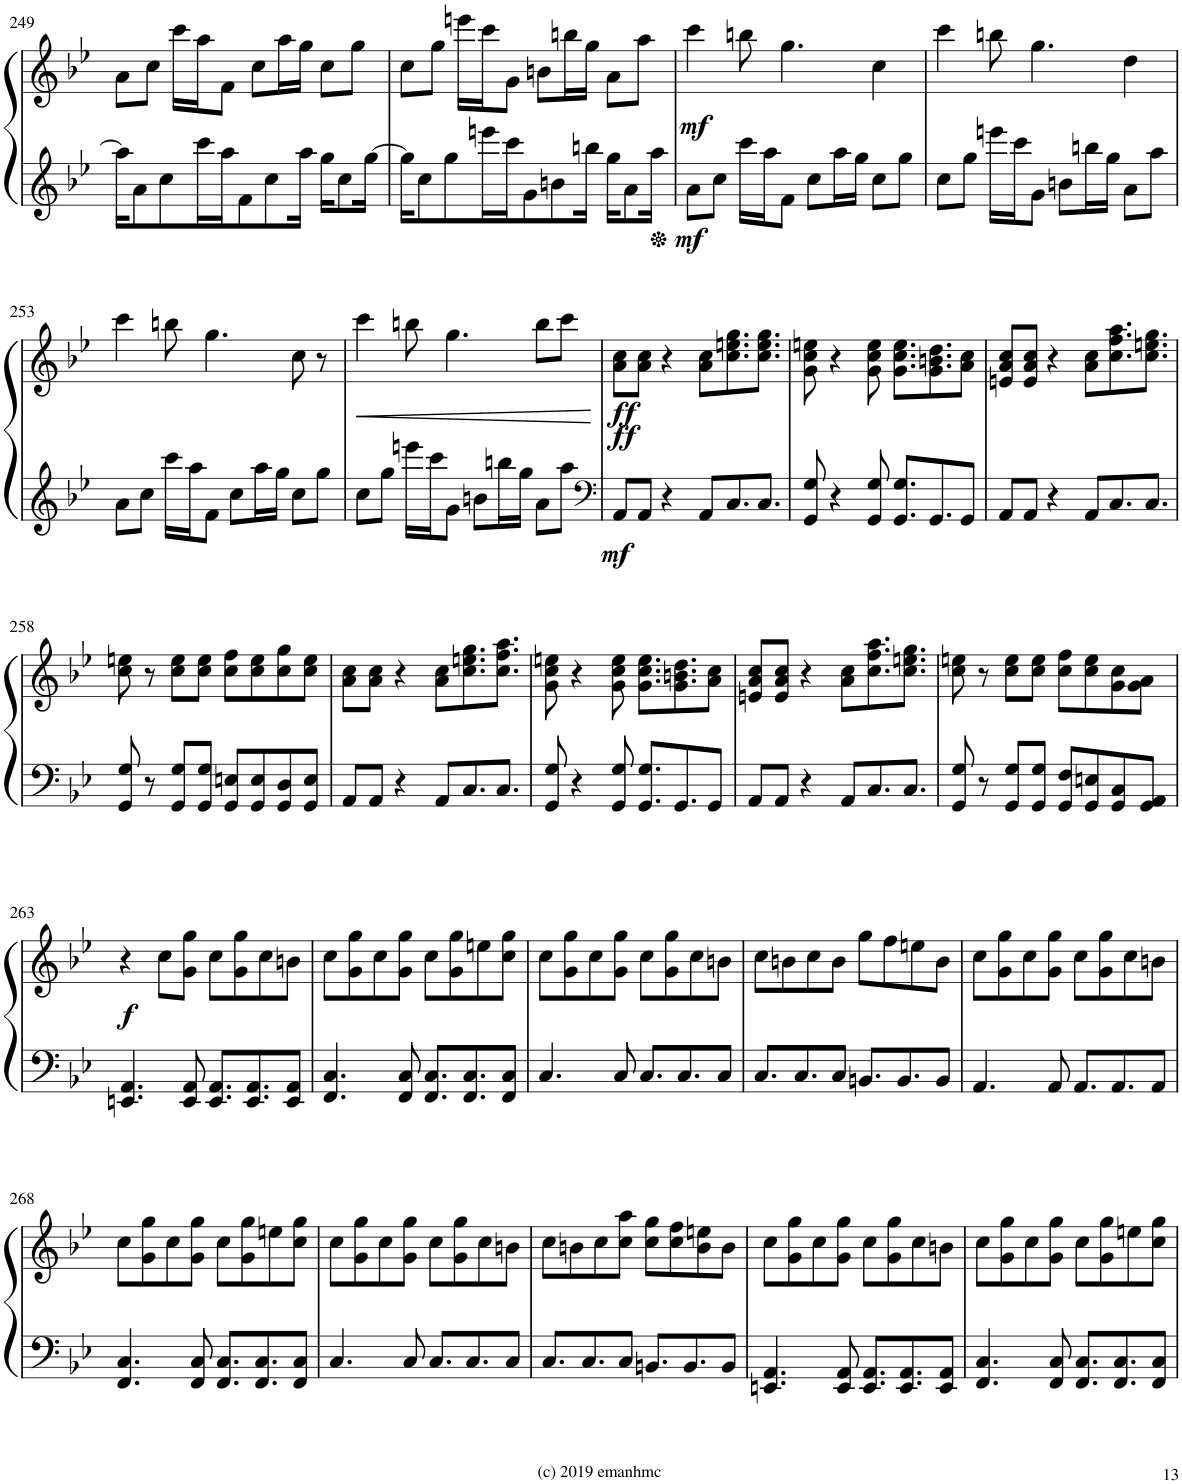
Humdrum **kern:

**kern	**kern	**dynam
*part1	*part1	*part1
*staff2	*staff1	*staff1/2
*I"Piano	*	*
*I'Pno.	*	*
!!LO:PB:g=z
*clefG2	*clefG2	*
*k[b-e-]	*k[b-e-]	*
*M4/4	*M4/4	*
*met(c)	*met(c)	*
=249	=249	=249
16aa\KL]	8a\L	.
8a\	.	.
.	8cc\J	.
8cc\	.	.
.	16ccc\LL	.
16ccc\L	16aa\J	.
16aa\J	8f\J	.
8f\	.	.
.	8cc\L	.
8cc\	.	.
.	16aa\L	.
16aa\Jk	16gg\JJ	.
16gg\KL	8cc\L	.
8cc\	.	.
.	8gg\J	.
[16gg\Jk	.	.
=250	=250	=250
16gg\KL]	8cc\L	.
8cc\	.	.
.	8gg\J	.
8gg\	.	.
.	16eeen\LL	.
16eeen\L	16ccc\J	.
16ccc\J	8g\J	.
8g\	.	.
.	8bn\L	.
8bn\	.	.
.	16bbn\L	.
16bbn\Jk	16gg\JJ	.
16gg\KL	8a\L	.
8a\	.	.
.	8aa\J	.
16aa\Jk	.	.
=251	=251	=251
!	!	!LO:DY:b=2
!	!	!LO:DY:n=1:b
8a\L	4ccc\	mf mf
8cc\J	.	.
16ccc\LL	8bbn\	.
16aa\J	.	.
8f\J	4.gg\	.
8cc\L	.	.
16aa\L	.	.
16gg\JJ	.	.
8cc\L	4cc\	.
8gg\J	.	.
=252	=252	=252
8cc\L	4ccc\	.
8gg\J	.	.
16eeen\LL	8bbn\	.
16ccc\J	.	.
8g\J	4.gg\	.
8bn\L	.	.
16bbn\L	.	.
16gg\JJ	.	.
8a\L	4dd\	.
8aa\J	.	.
!!LO:LB:g=z
=253	=253	=253
8a\L	4ccc\	.
8cc\J	.	.
16ccc\LL	8bbn\	.
16aa\J	.	.
8f\J	4.gg\	.
8cc\L	.	.
16aa\L	.	.
16gg\JJ	.	.
8cc\L	8cc\	.
8gg\J	8r	.
=254	=254	=254
!	!	!LO:HP:b
8cc\L	4ccc\	<
8gg\J	.	.
16eeen\LL	8bbn\	.
16ccc\J	.	.
8g\J	4.gg\	.
8bn\L	.	.
16bbn\L	.	.
16gg\JJ	.	.
8a\L	8bb\L	.
8aa\J	8ccc\J	.
.	.	[
=255	=255	=255
*clefF4	*	*
!	!	!LO:DY:b=2
!	!	!LO:DY:n=1:b
!	!	!LO:DY:n=2:b
8AA/L	8a\ 8cc\L	mf ff ff
8AA/J	8a\ 8cc\J	.
4r	4r	.
8AA/L	8a\ 8cc\L	.
8.C/	8.cc\ 8.een\ 8.gg\	.
8.C/J	8.cc\ 8.ee\ 8.gg\J	.
=256	=256	=256
8GG/ 8G/	8g\ 8cc\ 8een\	.
4r	4r	.
8GG/ 8G/	8g\ 8cc\ 8ee\	.
8.GG/ 8.G/L	8.g\ 8.cc\ 8.ee\L	.
8.GG/	8.g\ 8.bn\ 8.dd\	.
8GG/J	8a\ 8cc\J	.
=257	=257	=257
8AA/L	8en/ 8a/ 8cc/L	.
8AA/J	8e/ 8a/ 8cc/J	.
4r	4r	.
8AA/L	8a\ 8cc\L	.
8.C/	8.cc\ 8.ff\ 8.aa\	.
8.C/J	8.cc\ 8.een\ 8.gg\J	.
!!LO:LB:g=z
=258	=258	=258
8GG/ 8G/	8cc\ 8een\	.
8r	8r	.
8GG/ 8G/L	8cc\ 8ee\L	.
8GG/ 8G/J	8cc\ 8ee\J	.
8GG/ 8En/L	8cc\ 8ff\L	.
8GG/ 8E/	8cc\ 8ee\	.
8GG/ 8D/	8cc\ 8gg\	.
8GG/ 8E/J	8cc\ 8ee\J	.
=259	=259	=259
8AA/L	8a\ 8cc\L	.
8AA/J	8a\ 8cc\J	.
4r	4r	.
8AA/L	8a\ 8cc\L	.
8.C/	8.cc\ 8.een\ 8.gg\	.
8.C/J	8.cc\ 8.ff\ 8.aa\J	.
=260	=260	=260
8GG/ 8G/	8g\ 8cc\ 8een\	.
4r	4r	.
8GG/ 8G/	8g\ 8cc\ 8ee\	.
8.GG/ 8.G/L	8.g\ 8.cc\ 8.ee\L	.
8.GG/	8.g\ 8.bn\ 8.dd\	.
8GG/J	8a\ 8cc\J	.
=261	=261	=261
8AA/L	8en/ 8a/ 8cc/L	.
8AA/J	8e/ 8a/ 8cc/J	.
4r	4r	.
8AA/L	8a\ 8cc\L	.
8.C/	8.cc\ 8.ff\ 8.aa\	.
8.C/J	8.cc\ 8.een\ 8.gg\J	.
=262	=262	=262
8GG/ 8G/	8cc\ 8een\	.
8r	8r	.
8GG/ 8G/L	8cc\ 8ee\L	.
8GG/ 8G/J	8cc\ 8ee\J	.
8GG/ 8F/L	8cc\ 8ff\L	.
8GG/ 8En/	8cc\ 8ee\	.
8GG/ 8C/	8g\ 8cc\	.
8GG/ 8AA/J	8g\ 8a\J	.
!!LO:LB:g=z
=263	=263	=263
!	!	!LO:DY:b
4.EEn/ 4.AA/	4r	f
.	8cc\L	.
8EE/ 8AA/	8g\ 8gg\J	.
8.EE/ 8.AA/L	8cc\L	.
.	8g\ 8gg\	.
8.EE/ 8.AA/	.	.
.	8cc\	.
8EE/ 8AA/J	8bn\J	.
=264	=264	=264
4.FF/ 4.C/	8cc\L	.
.	8g\ 8gg\	.
.	8cc\	.
8FF/ 8C/	8g\ 8gg\J	.
8.FF/ 8.C/L	8cc\L	.
.	8g\ 8gg\	.
8.FF/ 8.C/	.	.
.	8een\	.
8FF/ 8C/J	8cc\ 8gg\J	.
=265	=265	=265
4.C/	8cc\L	.
.	8g\ 8gg\	.
.	8cc\	.
8C/	8g\ 8gg\J	.
8.C/L	8cc\L	.
.	8g\ 8gg\	.
8.C/	.	.
.	8cc\	.
8C/J	8bn\J	.
=266	=266	=266
8.C/L	8cc\L	.
.	8bn\	.
8.C/	.	.
.	8cc\	.
8C/J	8b\J	.
8.BBn/L	8gg\L	.
.	8ff\	.
8.BB/	.	.
.	8een\	.
8BB/J	8b\J	.
=267	=267	=267
4.AA/	8cc\L	.
.	8g\ 8gg\	.
.	8cc\	.
8AA/	8g\ 8gg\J	.
8.AA/L	8cc\L	.
.	8g\ 8gg\	.
8.AA/	.	.
.	8cc\	.
8AA/J	8bn\J	.
!!LO:LB:g=z
=268	=268	=268
4.FF/ 4.C/	8cc\L	.
.	8g\ 8gg\	.
.	8cc\	.
8FF/ 8C/	8g\ 8gg\J	.
8.FF/ 8.C/L	8cc\L	.
.	8g\ 8gg\	.
8.FF/ 8.C/	.	.
.	8een\	.
8FF/ 8C/J	8cc\ 8gg\J	.
=269	=269	=269
4.C/	8cc\L	.
.	8g\ 8gg\	.
.	8cc\	.
8C/	8g\ 8gg\J	.
8.C/L	8cc\L	.
.	8g\ 8gg\	.
8.C/	.	.
.	8cc\	.
8C/J	8bn\J	.
=270	=270	=270
8.C/L	8cc\L	.
.	8bn\	.
8.C/	.	.
.	8cc\	.
8C/J	8cc\ 8aa\J	.
8.BBn/L	8cc\ 8gg\L	.
.	8cc\ 8ff\	.
8.BB/	.	.
.	8b\ 8een\	.
8BB/J	8b\J	.
=271	=271	=271
4.EEn/ 4.AA/	8cc\L	.
.	8g\ 8gg\	.
.	8cc\	.
8EE/ 8AA/	8g\ 8gg\J	.
8.EE/ 8.AA/L	8cc\L	.
.	8g\ 8gg\	.
8.EE/ 8.AA/	.	.
.	8cc\	.
8EE/ 8AA/J	8bn\J	.
=272	=272	=272
4.FF/ 4.C/	8cc\L	.
.	8g\ 8gg\	.
.	8cc\	.
8FF/ 8C/	8g\ 8gg\J	.
8.FF/ 8.C/L	8cc\L	.
.	8g\ 8gg\	.
8.FF/ 8.C/	.	.
.	8een\	.
8FF/ 8C/J	8cc\ 8gg\J	.
=	=	=
*-	*-	*-
